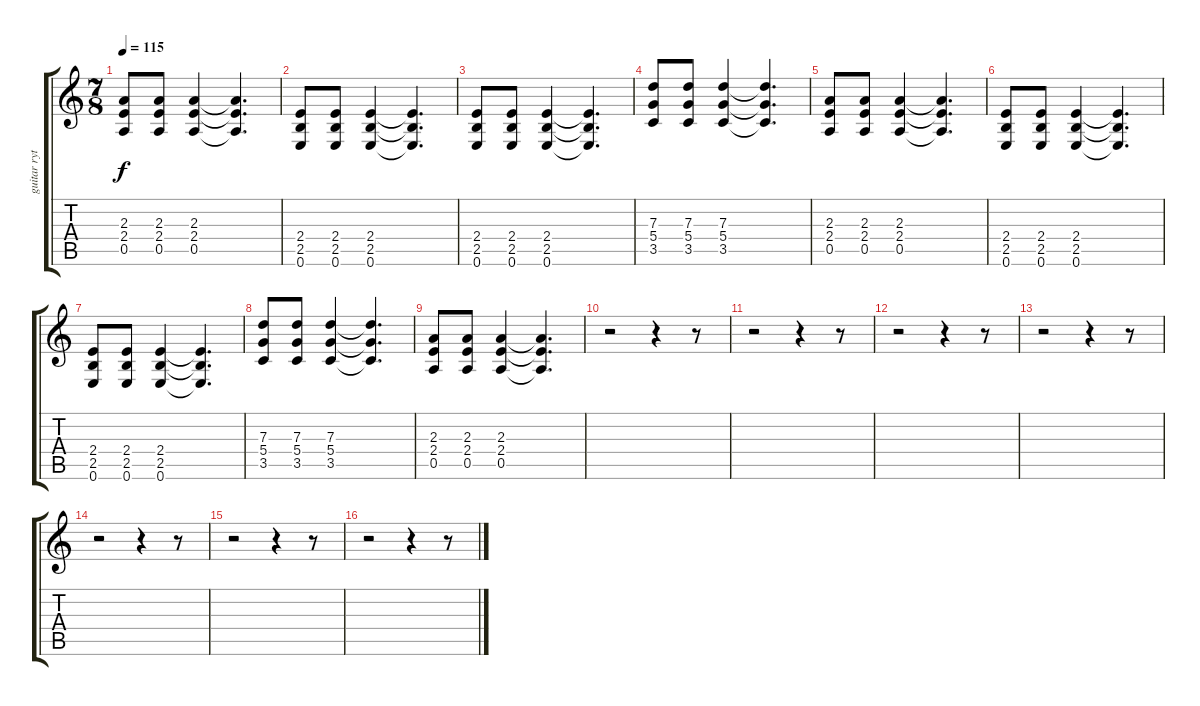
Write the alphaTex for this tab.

\track ("guitar rythm" "guitar ryt") {instrument distortionguitar}
\staff {score tabs}
\tuning (E4 B3 G3 D3 A2 E2) {hide}
\ts (7 8)
\tempo 115
\clef g2
\ks c
(2.3 2.4 0.5).8{dy f} (2.3 2.4 0.5).8 (2.3 2.4 0.5).4 (2.3{t} 2.4{t} 0.5{t}).4{d} |
(2.4 2.5 0.6).8 (2.4 2.5 0.6).8 (2.4 2.5 0.6).4 (2.4{t} 2.5{t} 0.6{t}).4{d} |
(2.4 2.5 0.6).8 (2.4 2.5 0.6).8 (2.4 2.5 0.6).4 (2.4{t} 2.5{t} 0.6{t}).4{d} |
(7.3 5.4 3.5).8 (7.3 5.4 3.5).8 (7.3 5.4 3.5).4 (7.3{t} 5.4{t} 3.5{t}).4{d} |
(2.3 2.4 0.5).8 (2.3 2.4 0.5).8 (2.3 2.4 0.5).4 (2.3{t} 2.4{t} 0.5{t}).4{d} |
(2.4 2.5 0.6).8 (2.4 2.5 0.6).8 (2.4 2.5 0.6).4 (2.4{t} 2.5{t} 0.6{t}).4{d} |
(2.4 2.5 0.6).8 (2.4 2.5 0.6).8 (2.4 2.5 0.6).4 (2.4{t} 2.5{t} 0.6{t}).4{d} |
(7.3 5.4 3.5).8 (7.3 5.4 3.5).8 (7.3 5.4 3.5).4 (7.3{t} 5.4{t} 3.5{t}).4{d} |
(2.3 2.4 0.5).8 (2.3 2.4 0.5).8 (2.3 2.4 0.5).4 (2.3{t} 2.4{t} 0.5{t}).4{d} |
r.2 r.4 r.8 |
r.2 r.4 r.8 |
r.2 r.4 r.8 |
r.2 r.4 r.8 |
r.2 r.4 r.8 |
r.2 r.4 r.8 |
r.2 r.4 r.8
